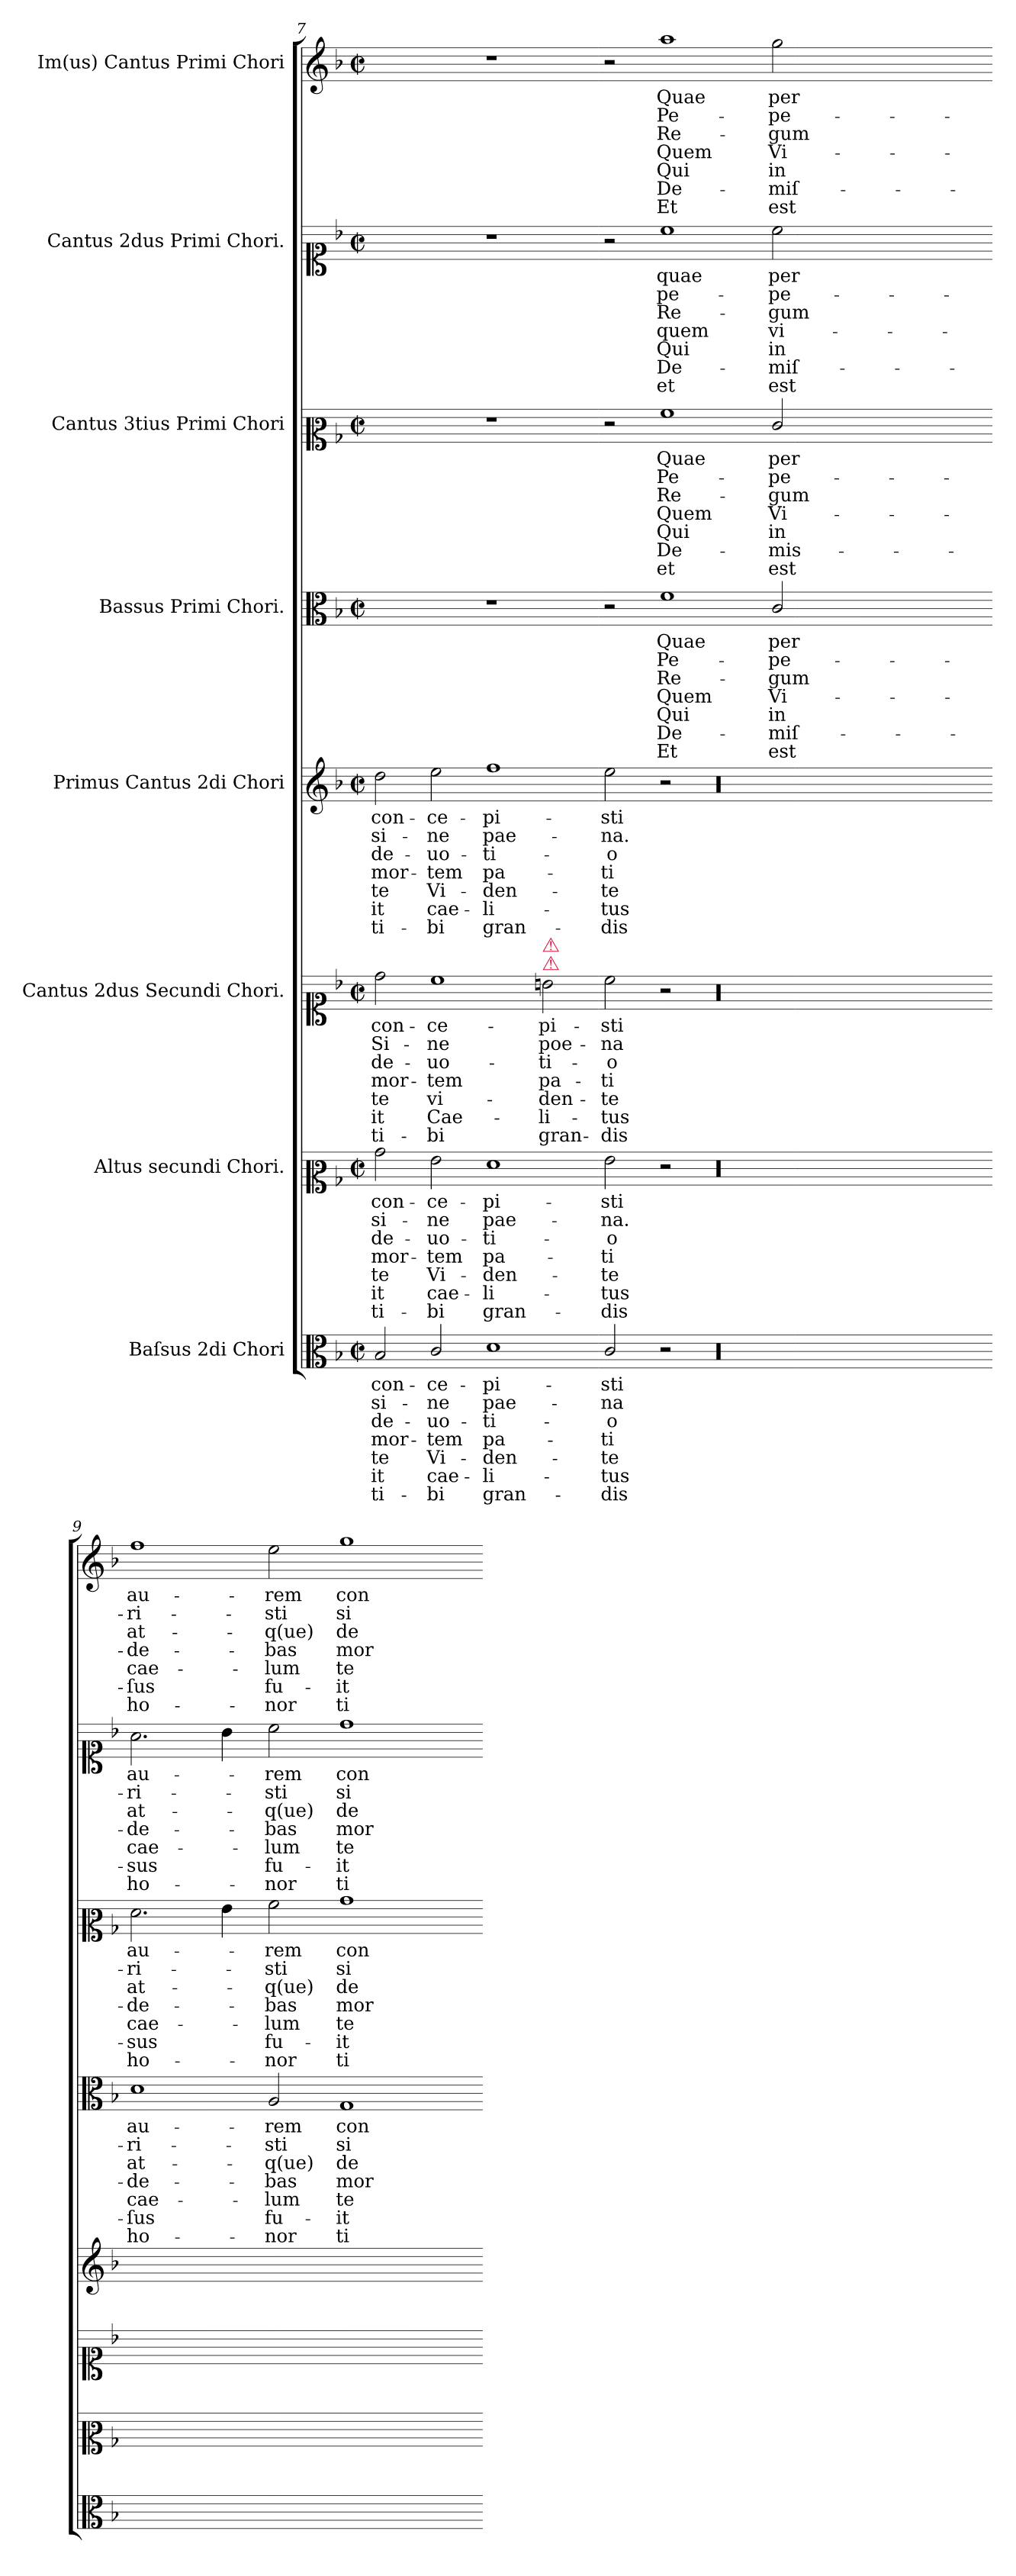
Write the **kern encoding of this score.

**kern	**text	**text	**text	**text	**text	**text	**text	**kern	**text	**text	**text	**text	**text	**text	**text	**kern	**text	**text	**text	**text	**text	**text	**text	**kern	**text	**text	**text	**text	**text	**text	**text	**kern	**text	**text	**text	**text	**text	**text	**text	**kern	**text	**text	**text	**text	**text	**text	**text	**kern	**text	**text	**text	**text	**text	**text	**text	**kern	**text	**text	**text	**text	**text	**text	**text
*part8	*part8	*part8	*part8	*part8	*part8	*part8	*part8	*part7	*part7	*part7	*part7	*part7	*part7	*part7	*part7	*part6	*part6	*part6	*part6	*part6	*part6	*part6	*part6	*part5	*part5	*part5	*part5	*part5	*part5	*part5	*part5	*part4	*part4	*part4	*part4	*part4	*part4	*part4	*part4	*part3	*part3	*part3	*part3	*part3	*part3	*part3	*part3	*part2	*part2	*part2	*part2	*part2	*part2	*part2	*part2	*part1	*part1	*part1	*part1	*part1	*part1	*part1	*part1
*staff8	*staff8	*staff8	*staff8	*staff8	*staff8	*staff8	*staff8	*staff7	*staff7	*staff7	*staff7	*staff7	*staff7	*staff7	*staff7	*staff6	*staff6	*staff6	*staff6	*staff6	*staff6	*staff6	*staff6	*staff5	*staff5	*staff5	*staff5	*staff5	*staff5	*staff5	*staff5	*staff4	*staff4	*staff4	*staff4	*staff4	*staff4	*staff4	*staff4	*staff3	*staff3	*staff3	*staff3	*staff3	*staff3	*staff3	*staff3	*staff2	*staff2	*staff2	*staff2	*staff2	*staff2	*staff2	*staff2	*staff1	*staff1	*staff1	*staff1	*staff1	*staff1	*staff1	*staff1
*I"Baſsus 2di Chori	*	*	*	*	*	*	*	*I"Altus secundi Chori.	*	*	*	*	*	*	*	*I"Cantus 2dus Secundi Chori.	*	*	*	*	*	*	*	*I"Primus Cantus 2di Chori	*	*	*	*	*	*	*	*I"Bassus Primi Chori.	*	*	*	*	*	*	*	*I"Cantus 3tius Primi Chori	*	*	*	*	*	*	*	*I"Cantus 2dus Primi Chori.	*	*	*	*	*	*	*	*I"Im(us) Cantus Primi Chori	*	*	*	*	*	*	*
*clefC3	*	*	*	*	*	*	*	*clefC2	*	*	*	*	*	*	*	*clefC1	*	*	*	*	*	*	*	*clefG2	*	*	*	*	*	*	*	*clefC3	*	*	*	*	*	*	*	*clefC2	*	*	*	*	*	*	*	*clefC1	*	*	*	*	*	*	*	*clefG2	*	*	*	*	*	*	*
*k[b-]	*	*	*	*	*	*	*	*k[b-]	*	*	*	*	*	*	*	*k[b-]	*	*	*	*	*	*	*	*k[b-]	*	*	*	*	*	*	*	*k[b-]	*	*	*	*	*	*	*	*k[b-]	*	*	*	*	*	*	*	*k[b-]	*	*	*	*	*	*	*	*k[b-]	*	*	*	*	*	*	*
*F:	*	*	*	*	*	*	*	*F:	*	*	*	*	*	*	*	*F:	*	*	*	*	*	*	*	*F:	*	*	*	*	*	*	*	*F:	*	*	*	*	*	*	*	*F:	*	*	*	*	*	*	*	*F:	*	*	*	*	*	*	*	*F:	*	*	*	*	*	*	*
*M2/1	*	*	*	*	*	*	*	*M2/1	*	*	*	*	*	*	*	*M2/1	*	*	*	*	*	*	*	*M2/1	*	*	*	*	*	*	*	*M2/1	*	*	*	*	*	*	*	*M2/1	*	*	*	*	*	*	*	*M2/1	*	*	*	*	*	*	*	*M2/1	*	*	*	*	*	*	*
*met(c|)	*	*	*	*	*	*	*	*met(c|)	*	*	*	*	*	*	*	*met(c|)	*	*	*	*	*	*	*	*met(c|)	*	*	*	*	*	*	*	*met(c|)	*	*	*	*	*	*	*	*met(c|)	*	*	*	*	*	*	*	*met(c|)	*	*	*	*	*	*	*	*met(c|)	*	*	*	*	*	*	*
=7	=7	=7	=7	=7	=7	=7	=7	=7	=7	=7	=7	=7	=7	=7	=7	=7	=7	=7	=7	=7	=7	=7	=7	=7	=7	=7	=7	=7	=7	=7	=7	=7	=7	=7	=7	=7	=7	=7	=7	=7	=7	=7	=7	=7	=7	=7	=7	=7	=7	=7	=7	=7	=7	=7	=7	=7	=7	=7	=7	=7	=7	=7	=7
2B-/	con-	si-	de-	mor-	te	-it	ti-	2b-\	con-	si-	de-	mor-	te	-it	ti-	2dd\	con-	Si-	de-	mor-	te	-it	ti-	2dd\	con-	si-	de-	mor-	te	-it	ti-	1ryy	.	.	.	.	.	.	.	1ryy	.	.	.	.	.	.	.	1ryy	.	.	.	.	.	.	.	1ryy	.	.	.	.	.	.	.
2c/	-ce-	-ne	-uo-	-tem	Vi-	cae-	-bi	2g\	-ce-	-ne	-uo-	-tem	Vi-	cae-	-bi	1cc	-ce-	-ne	-uo-	-tem	vi-	Cae-	-bi	2ee\	-ce-	-ne	-uo-	-tem	Vi-	cae-	-bi	.	.	.	.	.	.	.	.	.	.	.	.	.	.	.	.	.	.	.	.	.	.	.	.	.	.	.	.	.	.	.	.
1d	-pi-	pae-	-ti-	pa-	-den-	-li-	gran-	1f	-pi-	pae-	-ti-	pa-	-den-	-li-	gran-	.	.	.	.	.	.	.	.	1ff	-pi-	pae-	-ti-	pa-	-den-	-li-	gran-	1r	.	.	.	.	.	.	.	1r	.	.	.	.	.	.	.	1r	.	.	.	.	.	.	.	1r	.	.	.	.	.	.	.
!	!	!	!	!	!	!	!	!	!	!	!	!	!	!	!	!LO:TX:a:color=crimson:t=⚠	!	!	!	!	!	!	!	!	!	!	!	!	!	!	!	!	!	!	!	!	!	!	!	!	!	!	!	!	!	!	!	!	!	!	!	!	!	!	!	!	!	!	!	!	!	!	!
!	!	!	!	!	!	!	!	!	!	!	!	!	!	!	!	!LO:TX:a:color=crimson:t=⚠	!	!	!	!	!	!	!	!	!	!	!	!	!	!	!	!	!	!	!	!	!	!	!	!	!	!	!	!	!	!	!	!	!	!	!	!	!	!	!	!	!	!	!	!	!	!	!
.	.	.	.	.	.	.	.	.	.	.	.	.	.	.	.	2bn\	-pi-	poe-	-ti-	pa-	-den-	-li-	gran-	.	.	.	.	.	.	.	.	.	.	.	.	.	.	.	.	.	.	.	.	.	.	.	.	.	.	.	.	.	.	.	.	.	.	.	.	.	.	.	.
=8-	=8-	=8-	=8-	=8-	=8-	=8-	=8-	=8-	=8-	=8-	=8-	=8-	=8-	=8-	=8-	=8-	=8-	=8-	=8-	=8-	=8-	=8-	=8-	=8-	=8-	=8-	=8-	=8-	=8-	=8-	=8-	=8-	=8-	=8-	=8-	=8-	=8-	=8-	=8-	=8-	=8-	=8-	=8-	=8-	=8-	=8-	=8-	=8-	=8-	=8-	=8-	=8-	=8-	=8-	=8-	=8-	=8-	=8-	=8-	=8-	=8-	=8-	=8-
2c/	-sti	-na	-o	-ti	-te	-tus	-dis	2g\	-sti	-na.	-o	-ti	-te	-tus	-dis	2cc\	-sti	-na	-o	-ti	-te	-tus	-dis	2ee\	-sti	-na.	-o	-ti	-te	-tus	-dis	2r	.	.	.	.	.	.	.	2r	.	.	.	.	.	.	.	2r	.	.	.	.	.	.	.	2r	.	.	.	.	.	.	.
2r	.	.	.	.	.	.	.	2r	.	.	.	.	.	.	.	2r	.	.	.	.	.	.	.	2r	.	.	.	.	.	.	.	1f	Quae	Pe-	Re-	Quem	Qui	De-	Et	1a	Quae	Pe-	Re-	Quem	Qui	De-	et	1cc	quae	pe-	Re-	quem	Qui	De-	et	1aa	Quae	Pe-	Re-	Quem	Qui	De-	Et
00r	.	.	.	.	.	.	.	00r	.	.	.	.	.	.	.	00r	.	.	.	.	.	.	.	00r	.	.	.	.	.	.	.	.	.	.	.	.	.	.	.	.	.	.	.	.	.	.	.	.	.	.	.	.	.	.	.	.	.	.	.	.	.	.	.
.	.	.	.	.	.	.	.	.	.	.	.	.	.	.	.	.	.	.	.	.	.	.	.	.	.	.	.	.	.	.	.	2c/	per	-pe-	-gum	Vi-	in	-miſ-	est	2e/	per	-pe-	-gum	Vi-	in	-mis-	est	2cc\	per	-pe-	-gum	vi-	in	-miſ-	est	2gg\	per	-pe-	-gum	Vi-	in	-miſ-	est
.	.	.	.	.	.	.	.	.	.	.	.	.	.	.	.	.	.	.	.	.	.	.	.	.	.	.	.	.	.	.	.	0.ryy	.	.	.	.	.	.	.	0.ryy	.	.	.	.	.	.	.	0.ryy	.	.	.	.	.	.	.	0.ryy	.	.	.	.	.	.	.
=9-	=9-	=9-	=9-	=9-	=9-	=9-	=9-	=9-	=9-	=9-	=9-	=9-	=9-	=9-	=9-	=9-	=9-	=9-	=9-	=9-	=9-	=9-	=9-	=9-	=9-	=9-	=9-	=9-	=9-	=9-	=9-	=9-	=9-	=9-	=9-	=9-	=9-	=9-	=9-	=9-	=9-	=9-	=9-	=9-	=9-	=9-	=9-	=9-	=9-	=9-	=9-	=9-	=9-	=9-	=9-	=9-	=9-	=9-	=9-	=9-	=9-	=9-	=9-
0ryy	.	.	.	.	.	.	.	0ryy	.	.	.	.	.	.	.	0ryy	.	.	.	.	.	.	.	0ryy	.	.	.	.	.	.	.	1d	au-	-ri-	at-	-de-	cae-	-ſus	ho-	2.f\	au-	-ri-	at-	-de-	cae-	-sus	ho-	2.a\	au-	-ri-	at-	-de-	cae-	-sus	ho-	1ff	au-	-ri-	at-	-de-	cae-	-ſus	ho-
.	.	.	.	.	.	.	.	.	.	.	.	.	.	.	.	.	.	.	.	.	.	.	.	.	.	.	.	.	.	.	.	.	.	.	.	.	.	.	.	4g\	.	.	.	.	.	.	.	4b-\	.	.	.	.	.	.	.	.	.	.	.	.	.	.	.
.	.	.	.	.	.	.	.	.	.	.	.	.	.	.	.	.	.	.	.	.	.	.	.	.	.	.	.	.	.	.	.	2A/	-rem	-sti	-q(ue)	-bas	-lum	fu-	-nor	2a\	-rem	-sti	-q(ue)	-bas	-lum	fu-	-nor	2cc\	-rem	-sti	-q(ue)	-bas	-lum	fu-	-nor	2ee\	-rem	-sti	-q(ue)	-bas	-lum	fu-	-nor
.	.	.	.	.	.	.	.	.	.	.	.	.	.	.	.	.	.	.	.	.	.	.	.	.	.	.	.	.	.	.	.	1G/	con-	si-	de-	mor-	te	-it	ti-	1b-\	con-	si-	de-	mor-	te	-it	ti-	1dd\	con-	si-	de-	mor-	te	-it	ti-	1gg\	con-	si-	de-	mor-	te	-it	ti-
2ryy	.	.	.	.	.	.	.	2ryy	.	.	.	.	.	.	.	2ryy	.	.	.	.	.	.	.	2ryy	.	.	.	.	.	.	.	.	.	.	.	.	.	.	.	.	.	.	.	.	.	.	.	.	.	.	.	.	.	.	.	.	.	.	.	.	.	.	.
=-	=-	=-	=-	=-	=-	=-	=-	=-	=-	=-	=-	=-	=-	=-	=-	=-	=-	=-	=-	=-	=-	=-	=-	=-	=-	=-	=-	=-	=-	=-	=-	=-	=-	=-	=-	=-	=-	=-	=-	=-	=-	=-	=-	=-	=-	=-	=-	=-	=-	=-	=-	=-	=-	=-	=-	=-	=-	=-	=-	=-	=-	=-	=-
*-	*-	*-	*-	*-	*-	*-	*-	*-	*-	*-	*-	*-	*-	*-	*-	*-	*-	*-	*-	*-	*-	*-	*-	*-	*-	*-	*-	*-	*-	*-	*-	*-	*-	*-	*-	*-	*-	*-	*-	*-	*-	*-	*-	*-	*-	*-	*-	*-	*-	*-	*-	*-	*-	*-	*-	*-	*-	*-	*-	*-	*-	*-	*-
